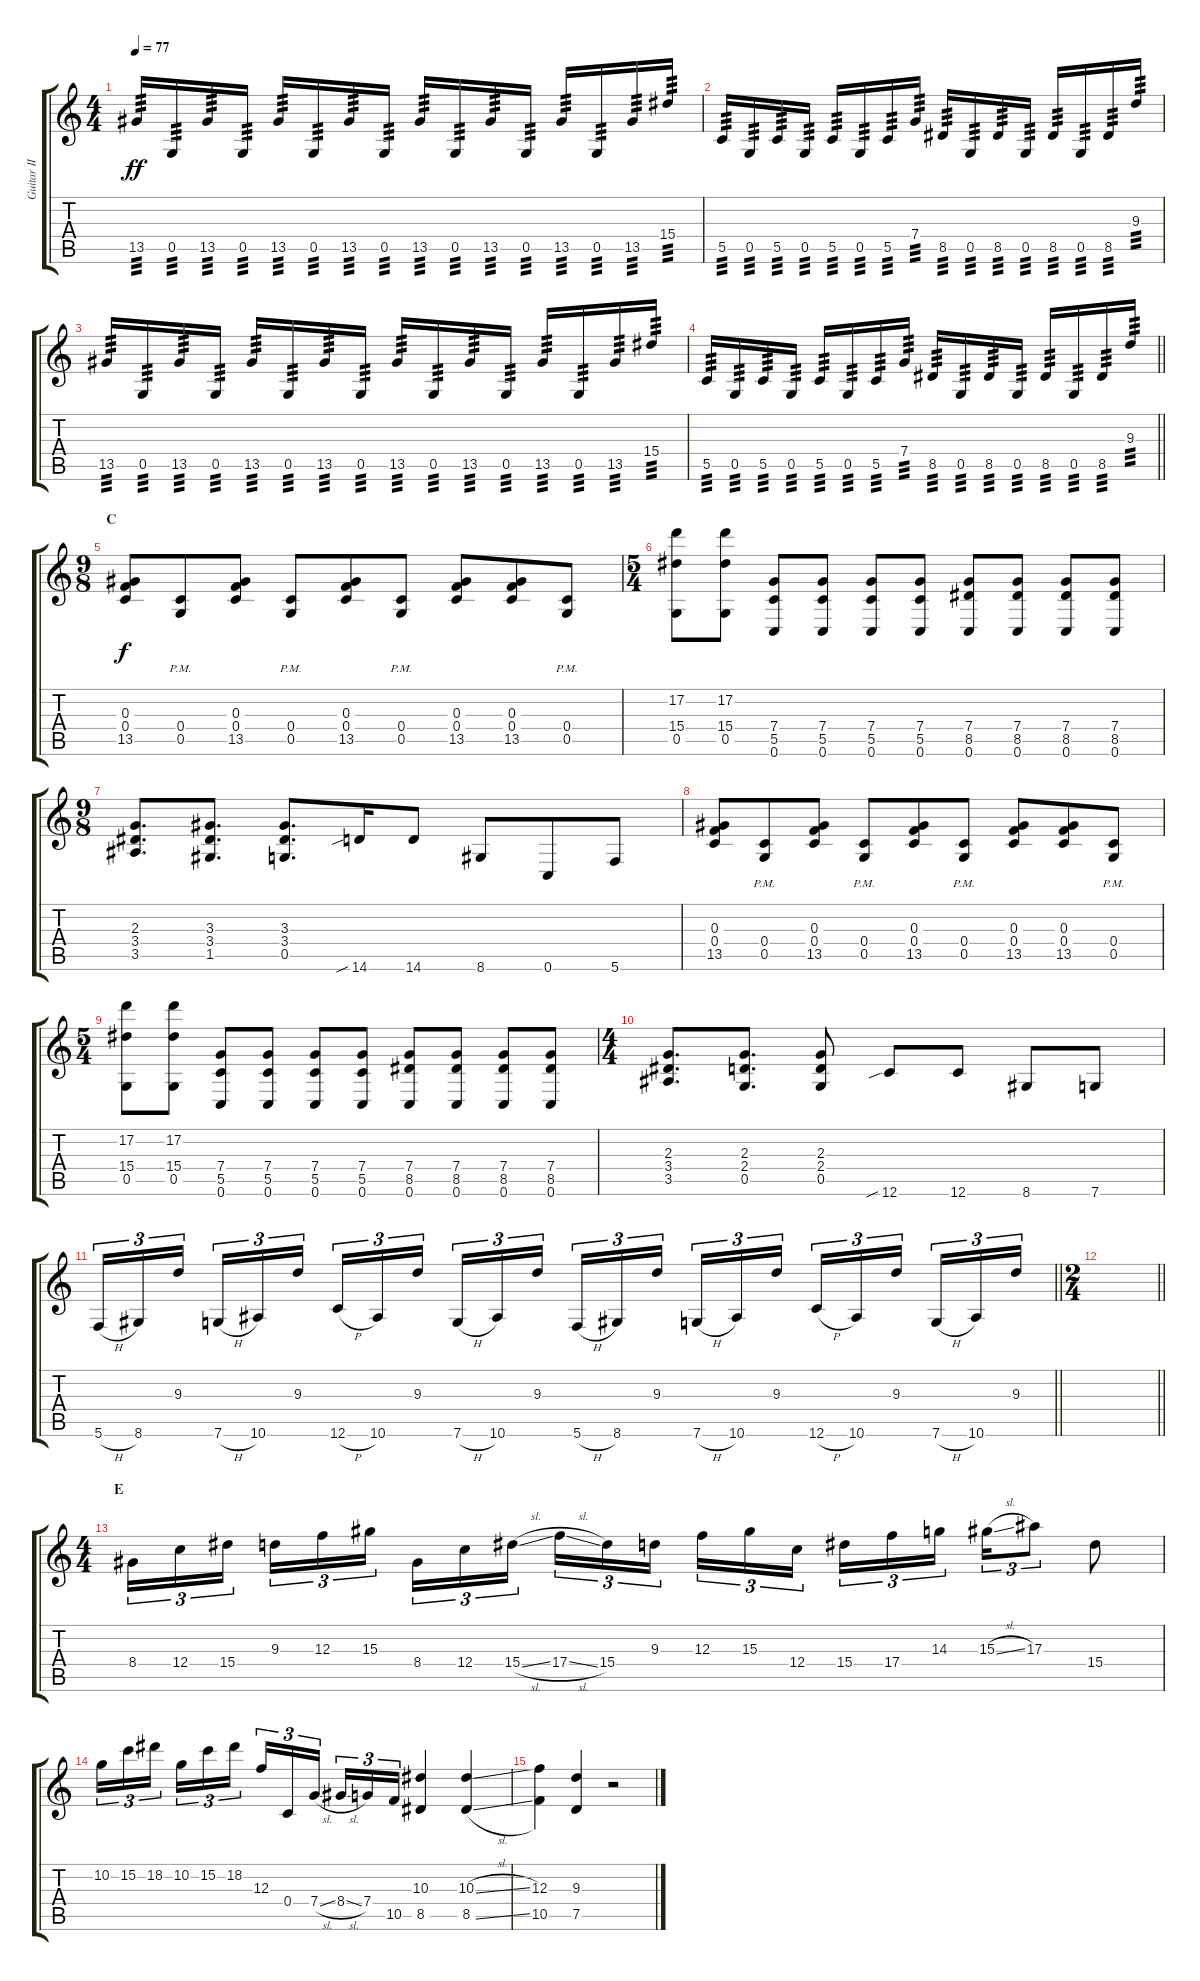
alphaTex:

\track ("Guitar II" "Guitar II") {instrument acousticguitarnylon}
\staff {score tabs}
\tuning (D4 A3 F3 C3 G2 C2) {hide}
\ts (4 4)
\tempo 77
\clef g2
\ks c
13.5.16{tp 3 dy ff} 0.5.16{tp 3} 13.5.16{tp 3} 0.5.16{tp 3} 13.5.16{tp 3} 0.5.16{tp 3} 13.5.16{tp 3} 0.5.16{tp 3} 13.5.16{tp 3} 0.5.16{tp 3} 13.5.16{tp 3} 0.5.16{tp 3} 13.5.16{tp 3} 0.5.16{tp 3} 13.5.16{tp 3} 15.4.16{tp 3} |
5.5.16{tp 3} 0.5.16{tp 3} 5.5.16{tp 3} 0.5.16{tp 3} 5.5.16{tp 3} 0.5.16{tp 3} 5.5.16{tp 3} 7.4.16{tp 3} 8.5.16{tp 3} 0.5.16{tp 3} 8.5.16{tp 3} 0.5.16{tp 3} 8.5.16{tp 3} 0.5.16{tp 3} 8.5.16{tp 3} 9.3.16{tp 3} |
13.5.16{tp 3} 0.5.16{tp 3} 13.5.16{tp 3} 0.5.16{tp 3} 13.5.16{tp 3} 0.5.16{tp 3} 13.5.16{tp 3} 0.5.16{tp 3} 13.5.16{tp 3} 0.5.16{tp 3} 13.5.16{tp 3} 0.5.16{tp 3} 13.5.16{tp 3} 0.5.16{tp 3} 13.5.16{tp 3} 15.4.16{tp 3} |
\barLineRight lightlight
5.5.16{tp 3} 0.5.16{tp 3} 5.5.16{tp 3} 0.5.16{tp 3} 5.5.16{tp 3} 0.5.16{tp 3} 5.5.16{tp 3} 7.4.16{tp 3} 8.5.16{tp 3} 0.5.16{tp 3} 8.5.16{tp 3} 0.5.16{tp 3} 8.5.16{tp 3} 0.5.16{tp 3} 8.5.16{tp 3} 9.3.16{tp 3} |
\ts (9 8)
\section ("" "C")
(0.3 0.4 13.5).8{dy f} (0.4{pm} 0.5{pm}).8 (0.3 0.4 13.5).8 (0.4{pm} 0.5{pm}).8 (0.3 0.4 13.5).8 (0.4{pm} 0.5{pm}).8 (0.3 0.4 13.5).8 (0.3 0.4 13.5).8 (0.4{pm} 0.5{pm}).8 |
\ts (5 4)
(17.2 15.4 0.5).8 (17.2 15.4 0.5).8 (7.4 5.5 0.6).8 (7.4 5.5 0.6).8 (7.4 5.5 0.6).8 (7.4 5.5 0.6).8 (7.4 8.5 0.6).8 (7.4 8.5 0.6).8 (7.4 8.5 0.6).8 (7.4 8.5 0.6).8 |
\ts (9 8)
(2.3 3.4 3.5).8{d} (3.3 3.4 1.5).8{d} (3.3 3.4 0.5).8{d} 14.6{sib}.16 14.6.8 8.6.8 0.6.8 5.6.8 |
(0.3 0.4 13.5).8 (0.4{pm} 0.5{pm}).8 (0.3 0.4 13.5).8 (0.4{pm} 0.5{pm}).8 (0.3 0.4 13.5).8 (0.4{pm} 0.5{pm}).8 (0.3 0.4 13.5).8 (0.3 0.4 13.5).8 (0.4{pm} 0.5{pm}).8 |
\ts (5 4)
(17.2 15.4 0.5).8 (17.2 15.4 0.5).8 (7.4 5.5 0.6).8 (7.4 5.5 0.6).8 (7.4 5.5 0.6).8 (7.4 5.5 0.6).8 (7.4 8.5 0.6).8 (7.4 8.5 0.6).8 (7.4 8.5 0.6).8 (7.4 8.5 0.6).8 |
\ts (4 4)
(2.3 3.4 3.5).8{d} (2.3 2.4 0.5).8{d} (2.3 2.4 0.5).8 12.6{sib}.8 12.6.8 8.6.8 7.6.8 |
\barLineRight lightlight
5.6{h}.16{tu (3 2)} 8.6.16{tu (3 2)} 9.3.16{tu (3 2) beam splitsecondary} 7.6{h}.16{tu (3 2)} 10.6.16{tu (3 2)} 9.3.16{tu (3 2)} 12.6{h}.16{tu (3 2)} 10.6.16{tu (3 2)} 9.3.16{tu (3 2) beam splitsecondary} 7.6{h}.16{tu (3 2)} 10.6.16{tu (3 2)} 9.3.16{tu (3 2)} 5.6{h}.16{tu (3 2)} 8.6.16{tu (3 2)} 9.3.16{tu (3 2) beam splitsecondary} 7.6{h}.16{tu (3 2)} 10.6.16{tu (3 2)} 9.3.16{tu (3 2)} 12.6{h}.16{tu (3 2)} 10.6.16{tu (3 2)} 9.3.16{tu (3 2) beam splitsecondary} 7.6{h}.16{tu (3 2)} 10.6.16{tu (3 2)} 9.3.16{tu (3 2)} |
\ts (2 4)
\barLineRight lightlight
|
\ts (4 4)
\section ("" "E")
8.4.16{tu (3 2)} 12.4.16{tu (3 2)} 15.4.16{tu (3 2) beam splitsecondary} 9.3.16{tu (3 2)} 12.3.16{tu (3 2)} 15.3.16{tu (3 2)} 8.4.16{tu (3 2)} 12.4.16{tu (3 2)} 15.4{sl}.16{tu (3 2) beam splitsecondary} 17.4{sl}.16{tu (3 2)} 15.4.16{tu (3 2)} 9.3.16{tu (3 2)} 12.3.16{tu (3 2)} 15.3.16{tu (3 2)} 12.4.16{tu (3 2) beam splitsecondary} 15.4.16{tu (3 2)} 17.4.16{tu (3 2)} 14.3.16{tu (3 2)} 15.3{sl}.16{tu (3 2)} 17.3.8{tu (3 2)} 15.4.8 |
10.2.16{tu (3 2)} 15.2.16{tu (3 2)} 18.2.16{tu (3 2) beam splitsecondary} 10.2.16{tu (3 2)} 15.2.16{tu (3 2)} 18.2.16{tu (3 2)} 12.3.16{tu (3 2)} 0.4.16{tu (3 2)} 7.4{sl}.16{tu (3 2) beam splitsecondary} 8.4{sl}.16{tu (3 2)} 7.4.16{tu (3 2)} 10.5.16{tu (3 2)} (10.3 8.5).4 (10.3{sl} 8.5{sl}).4 |
(12.3 10.5).4 (9.3 7.5).4 r.2
